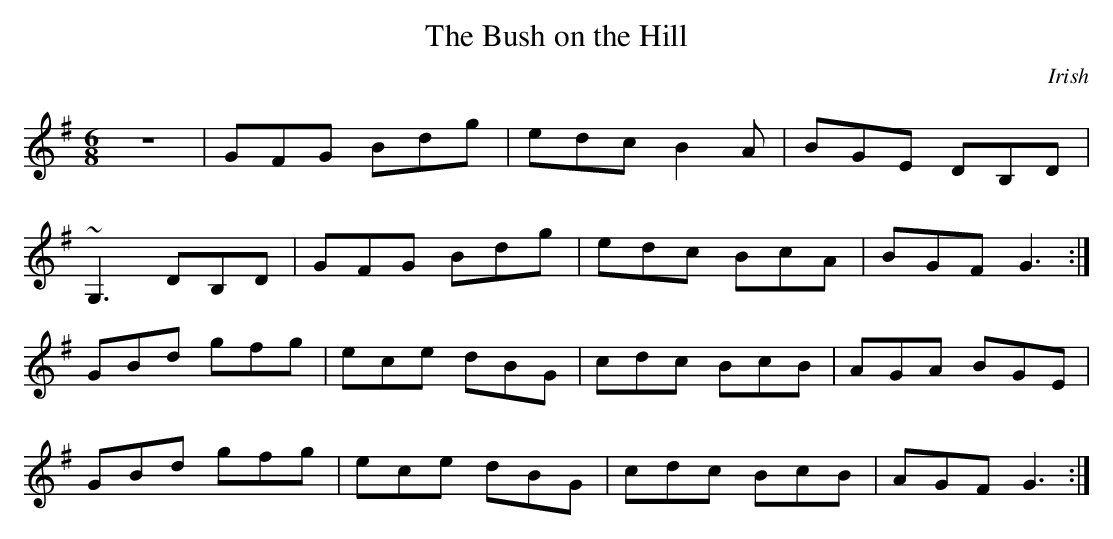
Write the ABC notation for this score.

X:1
T:The Bush on the Hill
M:6/8
K:G
z6 | GFG Bdg | edc B2 A | BGE DB,D |
~G,3 DB,D | GFG Bdg | edc BcA | BGF G3 :|
GBd gfg | ece dBG | cdc BcB | AGA BGE |
GBd gfg | ece dBG | cdc BcB | AGF G3 :|
